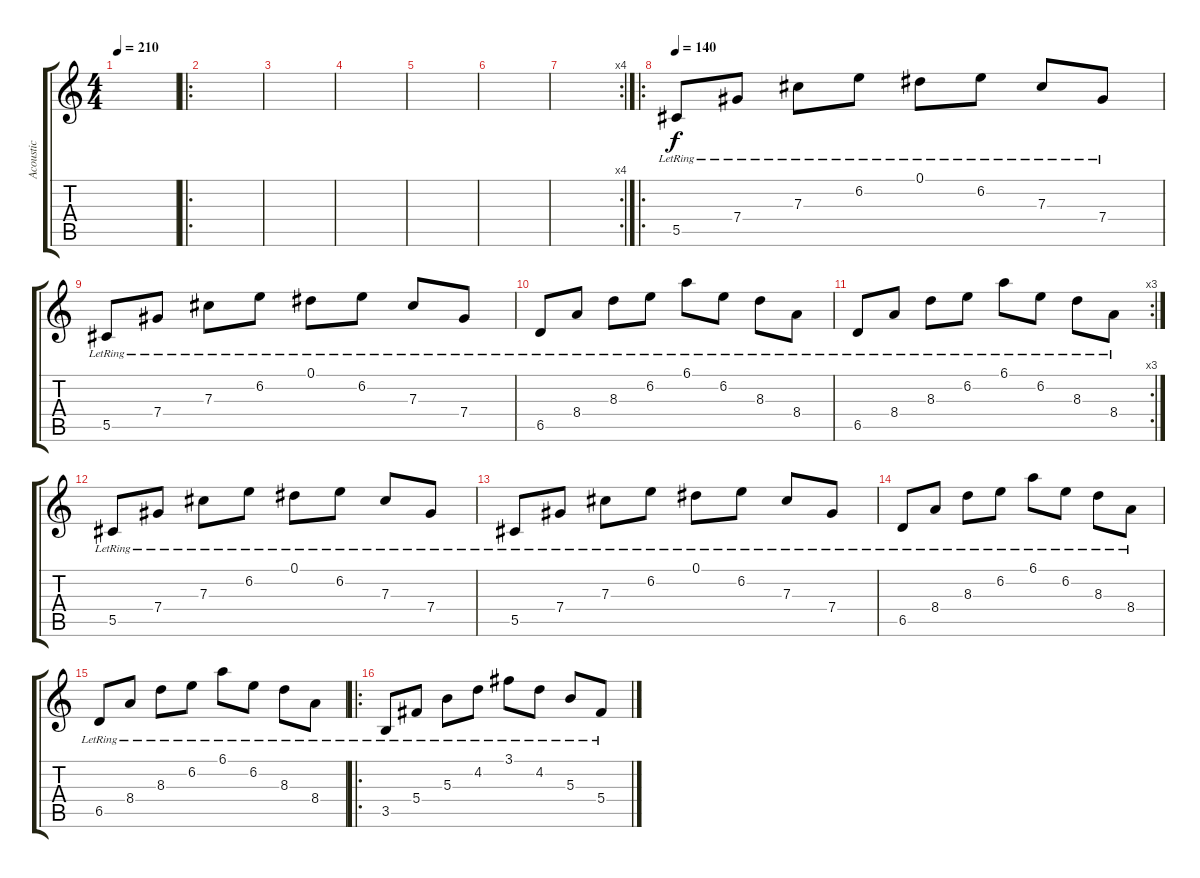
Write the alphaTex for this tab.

\track ("Acoustic" "Acoustic") {instrument electricguitarclean}
\staff {score tabs}
\tuning (Eb4 Bb3 Gb3 Db3 Ab2 Eb2) {hide}
\ts (4 4)
\tempo 210
\clef g2
\ks c
|
\ro
|
|
|
|
|
\rc 4
|
\ro
\tempo 140
5.5{lr}.8 7.4{lr}.8 7.3{lr}.8 6.2{lr}.8 0.1{lr}.8 6.2{lr}.8 7.3{lr}.8 7.4{lr}.8 |
5.5{lr}.8 7.4{lr}.8 7.3{lr}.8 6.2{lr}.8 0.1{lr}.8 6.2{lr}.8 7.3{lr}.8 7.4{lr}.8 |
6.5{lr}.8 8.4{lr}.8 8.3{lr}.8 6.2{lr}.8 6.1{lr}.8 6.2{lr}.8 8.3{lr}.8 8.4{lr}.8 |
\rc 3
6.5{lr}.8 8.4{lr}.8 8.3{lr}.8 6.2{lr}.8 6.1{lr}.8 6.2{lr}.8 8.3{lr}.8 8.4{lr}.8 |
5.5{lr}.8 7.4{lr}.8 7.3{lr}.8 6.2{lr}.8 0.1{lr}.8 6.2{lr}.8 7.3{lr}.8 7.4{lr}.8 |
5.5{lr}.8 7.4{lr}.8 7.3{lr}.8 6.2{lr}.8 0.1{lr}.8 6.2{lr}.8 7.3{lr}.8 7.4{lr}.8 |
6.5{lr}.8 8.4{lr}.8 8.3{lr}.8 6.2{lr}.8 6.1{lr}.8 6.2{lr}.8 8.3{lr}.8 8.4{lr}.8 |
6.5{lr}.8 8.4{lr}.8 8.3{lr}.8 6.2{lr}.8 6.1{lr}.8 6.2{lr}.8 8.3{lr}.8 8.4{lr}.8 |
\ro
3.5{lr}.8 5.4{lr}.8 5.3{lr}.8 4.2{lr}.8 3.1{lr}.8 4.2{lr}.8 5.3{lr}.8 5.4{lr}.8
